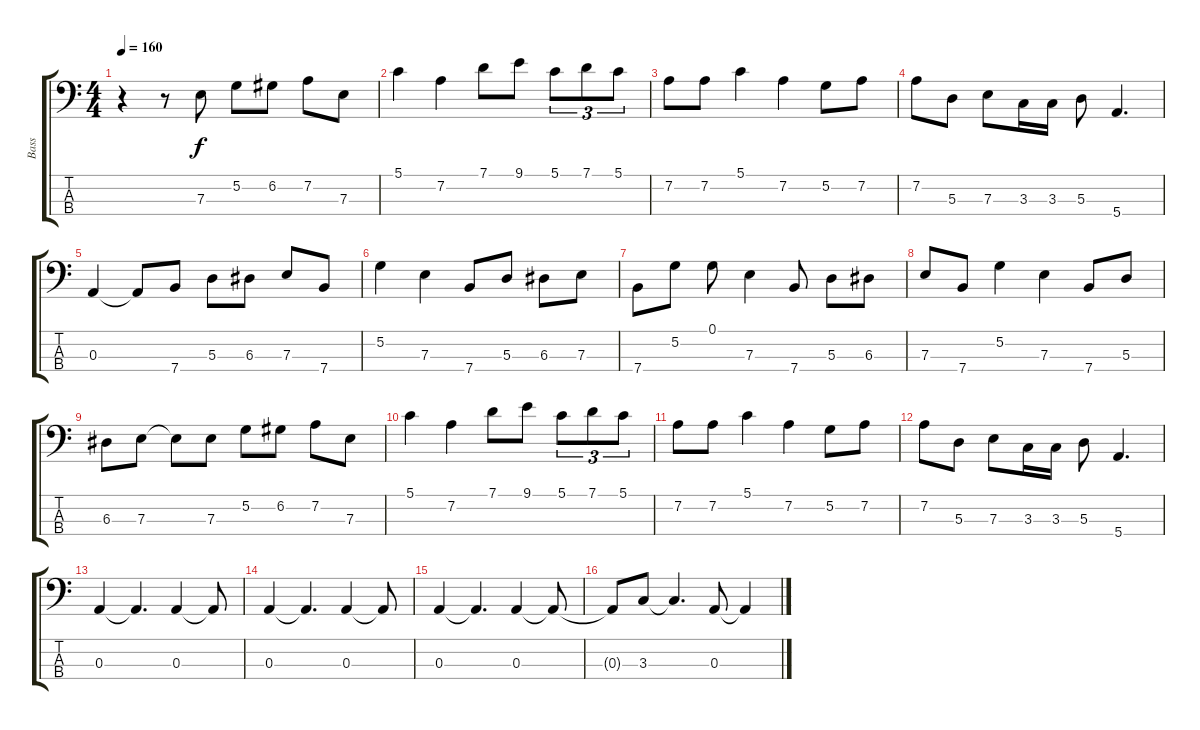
\track ("Bass" "Bass") {instrument electricbasspick}
\staff {score tabs}
\tuning (G2 D2 A1 E1) {hide}
\ts (4 4)
\tempo 160
\clef f4
\ks c
r.4{dy f} r.8 7.3.8 5.2.8 6.2.8 7.2.8 7.3.8 |
5.1.4 7.2.4 7.1.8 9.1.8 5.1.8{tu (3 2)} 7.1.8{tu (3 2)} 5.1.8{tu (3 2)} |
7.2.8 7.2.8 5.1.4 7.2.4 5.2.8 7.2.8 |
7.2.8 5.3.8 7.3.8 3.3.16 3.3.16 5.3.8 5.4.4{d} |
0.3.4 0.3{t}.8 7.4.8 5.3.8 6.3.8 7.3.8 7.4.8 |
5.2.4 7.3.4 7.4.8 5.3.8 6.3.8 7.3.8 |
7.4.8 5.2.8 0.1.8 7.3.4 7.4.8 5.3.8 6.3.8 |
7.3.8 7.4.8 5.2.4 7.3.4 7.4.8 5.3.8 |
6.3.8 7.3.8 7.3{t}.8 7.3.8 5.2.8 6.2.8 7.2.8 7.3.8 |
5.1.4 7.2.4 7.1.8 9.1.8 5.1.8{tu (3 2)} 7.1.8{tu (3 2)} 5.1.8{tu (3 2)} |
7.2.8 7.2.8 5.1.4 7.2.4 5.2.8 7.2.8 |
7.2.8 5.3.8 7.3.8 3.3.16 3.3.16 5.3.8 5.4.4{d} |
0.3.4 0.3{t}.4{d} 0.3.4 0.3{t}.8 |
0.3.4 0.3{t}.4{d} 0.3.4 0.3{t}.8 |
0.3.4 0.3{t}.4{d} 0.3.4 0.3{t}.8 |
0.3{t}.8 3.3.8 3.3{t}.4{d} 0.3.8 0.3{t}.4
